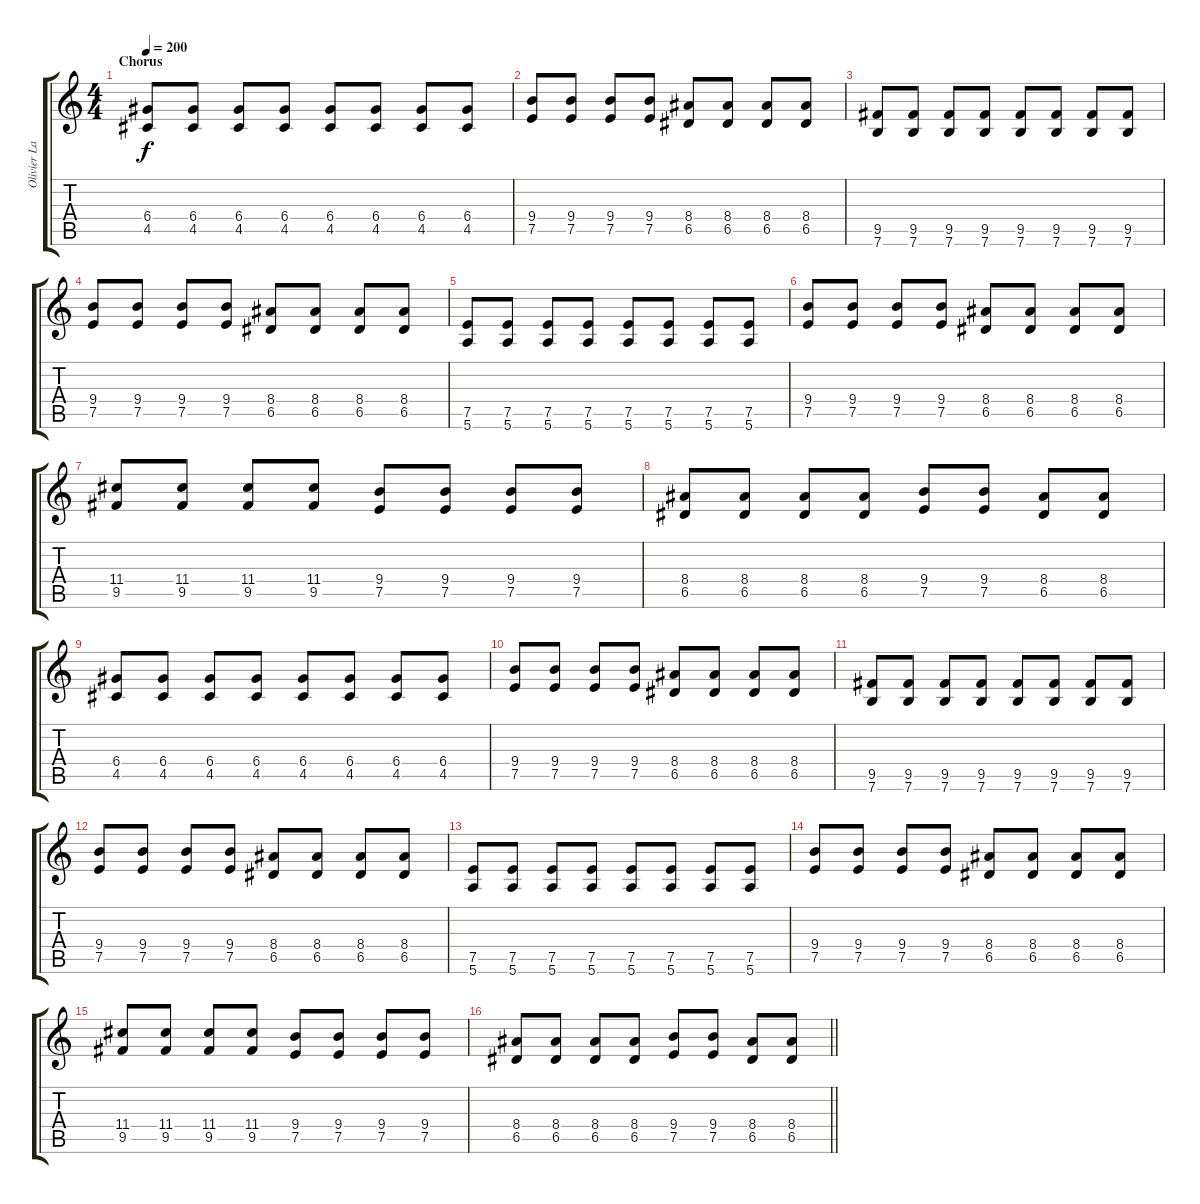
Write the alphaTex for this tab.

\track ("Olivier Lavoie" "Olivier La") {instrument overdrivenguitar}
\staff {score tabs}
\tuning (E4 B3 G3 D3 A2 E2) {hide}
\ts (4 4)
\section ("" "Chorus")
\tempo 200
\clef g2
\ks c
(6.4 4.5).8{dy f} (6.4 4.5).8 (6.4 4.5).8 (6.4 4.5).8 (6.4 4.5).8 (6.4 4.5).8 (6.4 4.5).8 (6.4 4.5).8 |
(9.4 7.5).8 (9.4 7.5).8 (9.4 7.5).8 (9.4 7.5).8 (8.4 6.5).8 (8.4 6.5).8 (8.4 6.5).8 (8.4 6.5).8 |
(9.5 7.6).8 (9.5 7.6).8 (9.5 7.6).8 (9.5 7.6).8 (9.5 7.6).8 (9.5 7.6).8 (9.5 7.6).8 (9.5 7.6).8 |
(9.4 7.5).8 (9.4 7.5).8 (9.4 7.5).8 (9.4 7.5).8 (8.4 6.5).8 (8.4 6.5).8 (8.4 6.5).8 (8.4 6.5).8 |
(7.5 5.6).8 (7.5 5.6).8 (7.5 5.6).8 (7.5 5.6).8 (7.5 5.6).8 (7.5 5.6).8 (7.5 5.6).8 (7.5 5.6).8 |
(9.4 7.5).8 (9.4 7.5).8 (9.4 7.5).8 (9.4 7.5).8 (8.4 6.5).8 (8.4 6.5).8 (8.4 6.5).8 (8.4 6.5).8 |
(11.4 9.5).8 (11.4 9.5).8 (11.4 9.5).8 (11.4 9.5).8 (9.4 7.5).8 (9.4 7.5).8 (9.4 7.5).8 (9.4 7.5).8 |
(8.4 6.5).8 (8.4 6.5).8 (8.4 6.5).8 (8.4 6.5).8 (9.4 7.5).8 (9.4 7.5).8 (8.4 6.5).8 (8.4 6.5).8 |
(6.4 4.5).8 (6.4 4.5).8 (6.4 4.5).8 (6.4 4.5).8 (6.4 4.5).8 (6.4 4.5).8 (6.4 4.5).8 (6.4 4.5).8 |
(9.4 7.5).8 (9.4 7.5).8 (9.4 7.5).8 (9.4 7.5).8 (8.4 6.5).8 (8.4 6.5).8 (8.4 6.5).8 (8.4 6.5).8 |
(9.5 7.6).8 (9.5 7.6).8 (9.5 7.6).8 (9.5 7.6).8 (9.5 7.6).8 (9.5 7.6).8 (9.5 7.6).8 (9.5 7.6).8 |
(9.4 7.5).8 (9.4 7.5).8 (9.4 7.5).8 (9.4 7.5).8 (8.4 6.5).8 (8.4 6.5).8 (8.4 6.5).8 (8.4 6.5).8 |
(7.5 5.6).8 (7.5 5.6).8 (7.5 5.6).8 (7.5 5.6).8 (7.5 5.6).8 (7.5 5.6).8 (7.5 5.6).8 (7.5 5.6).8 |
(9.4 7.5).8 (9.4 7.5).8 (9.4 7.5).8 (9.4 7.5).8 (8.4 6.5).8 (8.4 6.5).8 (8.4 6.5).8 (8.4 6.5).8 |
(11.4 9.5).8 (11.4 9.5).8 (11.4 9.5).8 (11.4 9.5).8 (9.4 7.5).8 (9.4 7.5).8 (9.4 7.5).8 (9.4 7.5).8 |
\barLineRight lightlight
(8.4 6.5).8 (8.4 6.5).8 (8.4 6.5).8 (8.4 6.5).8 (9.4 7.5).8 (9.4 7.5).8 (8.4 6.5).8 (8.4 6.5).8
